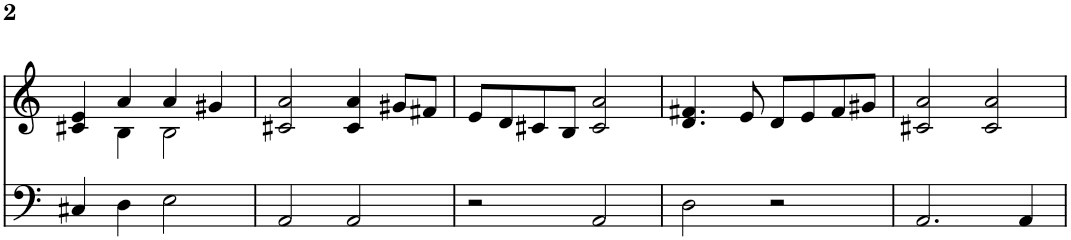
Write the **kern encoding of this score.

**kern	**kern
*part1	*part1
*staff2	*staff1
*I"Laute	*
!!LO:PB:g=z
*clefF4	*clefG2
*k[]	*k[]
*M2/2	*M2/2
*met(c|)	*met(c|)
=28	=28
*	*^
4C#X/	4c#X/ 4e/	4ryy
4D\	4a/	4B\
2E\	4a/	2B\
.	4g#X/	.
*	*v	*v
=29	=29
2AA/	2c#X/ 2a/
2AA/	4c#/ 4a/
.	8g#X/L
.	8f#X/J
=30	=30
2r	8e/L
.	8d/
.	8c#X/
.	8B/J
2AA/	2c#/ 2a/
=31	=31
2D\	4.d/ 4.f#X/
.	8e/
2r	8d/L
.	8e/
.	8f#/
.	8g#X/J
=32	=32
2.AA/	2c#X/ 2a/
.	2c#/ 2a/
4AA/	.
=	=
*-	*-
